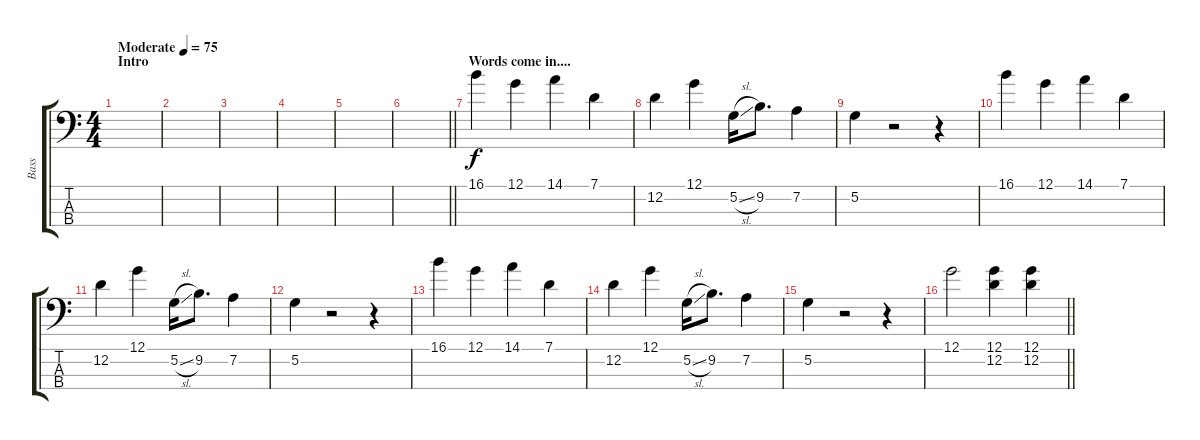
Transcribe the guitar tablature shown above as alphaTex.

\track ("Bass" "Bass") {instrument electricbasspick}
\staff {score tabs}
\tuning (G2 D2 A1 E1) {hide}
\ts (4 4)
\section ("" "Intro")
\tempo (75 "Moderate")
\clef f4
\ks c
|
|
|
|
|
\barLineRight lightlight
|
\section ("" "Words come in....")
16.1.4 12.1.4 14.1.4 7.1.4 |
12.2.4 12.1.4 5.2{sl}.16 9.2.8{d} 7.2.4 |
5.2.4 r.2 r.4 |
16.1.4 12.1.4 14.1.4 7.1.4 |
12.2.4 12.1.4 5.2{sl}.16 9.2.8{d} 7.2.4 |
5.2.4 r.2 r.4 |
16.1.4 12.1.4 14.1.4 7.1.4 |
12.2.4 12.1.4 5.2{sl}.16 9.2.8{d} 7.2.4 |
5.2.4 r.2 r.4 |
\barLineRight lightlight
12.1.2 (12.1 12.2).4 (12.1 12.2).4
